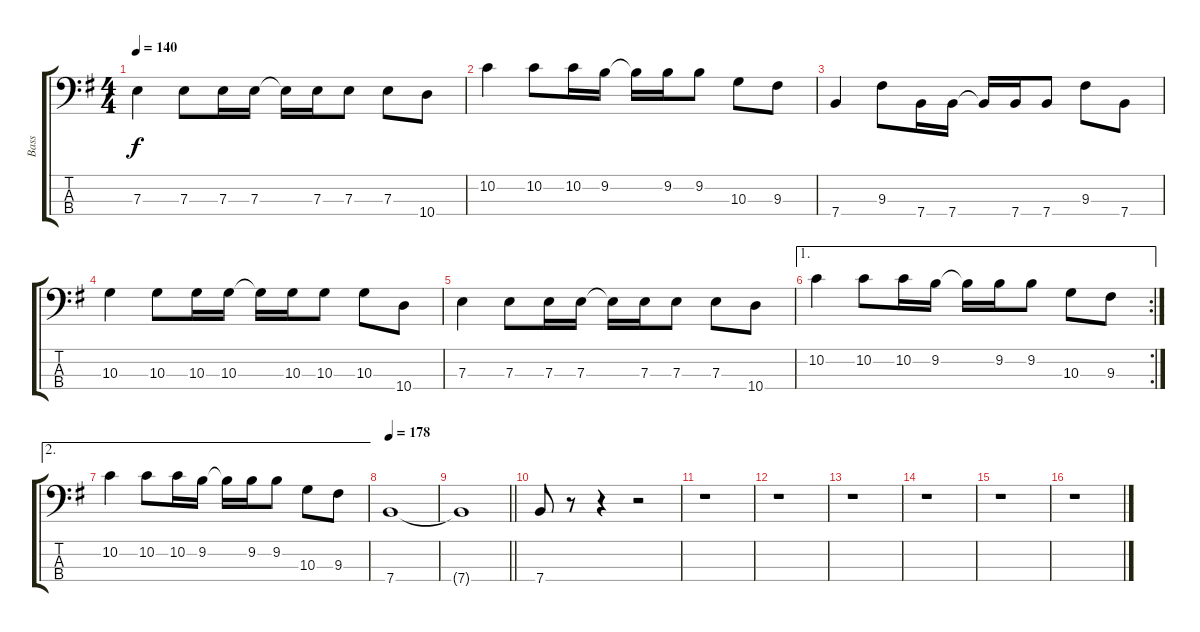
\track ("Bass" "Bass") {instrument electricbasspick}
\staff {score tabs}
\tuning (G2 D2 A1 E1) {hide}
\ts (4 4)
\tempo 140
\clef f4
\ks g
7.3.4{dy f} 7.3.8 7.3.16 7.3.16 7.3{t}.16 7.3.16 7.3.8 7.3.8 10.4.8 |
10.2.4 10.2.8 10.2.16 9.2.16 9.2{t}.16 9.2.16 9.2.8 10.3.8 9.3.8 |
7.4.4 9.3.8 7.4.16 7.4.16 7.4{t}.16 7.4.16 7.4.8 9.3.8 7.4.8 |
10.3.4 10.3.8 10.3.16 10.3.16 10.3{t}.16 10.3.16 10.3.8 10.3.8 10.4.8 |
7.3.4 7.3.8 7.3.16 7.3.16 7.3{t}.16 7.3.16 7.3.8 7.3.8 10.4.8 |
\ae 1
\rc 2
10.2.4 10.2.8 10.2.16 9.2.16 9.2{t}.16 9.2.16 9.2.8 10.3.8 9.3.8 |
\ae 2
10.2.4 10.2.8 10.2.16 9.2.16 9.2{t}.16 9.2.16 9.2.8 10.3.8 9.3.8 |
\tempo 178
7.4.1 |
\barLineRight lightlight
7.4{t}.1 |
7.4.8 r.8 r.4 r.2 |
r.1 |
r.1 |
r.1 |
r.1 |
r.1 |
r.1
